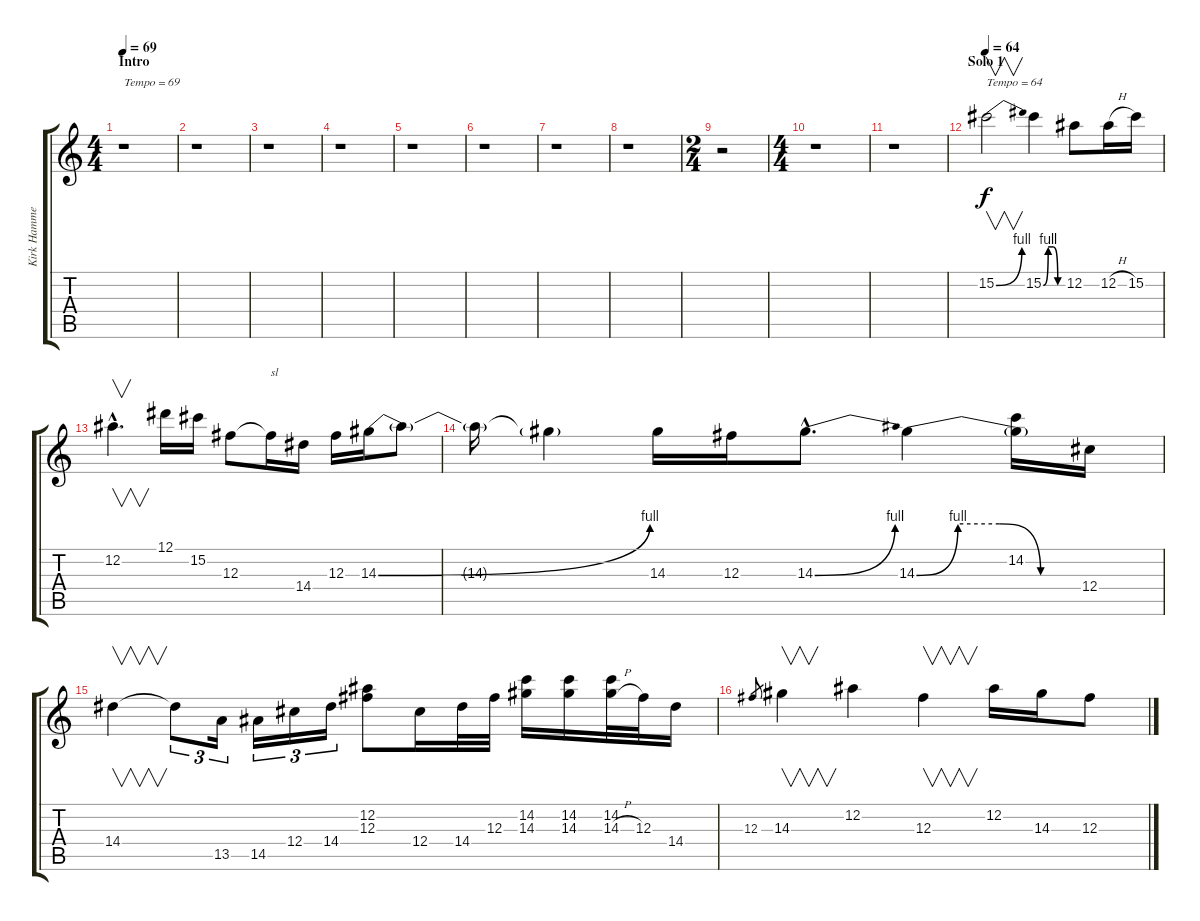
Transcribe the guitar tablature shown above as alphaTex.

\track ("Kirk Hammet (dist.)" "Kirk Hamme") {instrument distortionguitar}
\staff {score tabs}
\tuning (Eb4 Bb3 Gb3 Db3 Ab2 Eb2) {hide}
\ts (4 4)
\section ("" "Intro")
\tempo 69
\clef g2
\ks c
r.1{txt "Tempo = 69" dy f instrument distortionguitar} |
r.1 |
r.1 |
r.1 |
r.1 |
r.1 |
r.1 |
r.1 |
\ts (2 4)
r.2 |
\ts (4 4)
r.1 |
r.1 |
\section ("" "Solo 1")
\tempo 64
15.2{be (bend 0 0 60 4)}.2{v txt "Tempo = 64"} 15.2{be (custom 0 0 15 4 30 4 45 0 60 0)}.4 12.2.8 12.2{h}.16 15.2.16 |
12.2{hac}.4{v d} 12.1.16 15.2.16 12.3.8 12.3{t}.16{txt "sl "} 14.4.16 12.3.16 14.3{be (bend 0 0 60 4)}.16 14.3{t}.8 |
14.3{t}.16 14.3{t}.4 14.3.16 12.3.16 14.3{be (bend 0 0 60 4) hac}.8{d} 14.3{be (custom 0 0 15 4 30 4 45 0 60 0)}.4 (14.2 14.3{t}).16 12.4.16 |
14.4.4{v} 14.4{t}.8{tu (3 2)} 13.5.16{tu (3 2)} 14.5.16{tu (3 2)} 12.4.16{tu (3 2)} 14.4.16{tu (3 2)} (12.2 12.3).8 12.4.16 14.4.32 12.3.32 (14.2 14.3).16 (14.2 14.3).16 (14.2 14.3{h}).32 12.3.32 14.4.16 |
12.3.8{gr} 14.3.4{v} 12.2.4 12.3.4{v} 12.2.16 14.3.16 12.3.8
